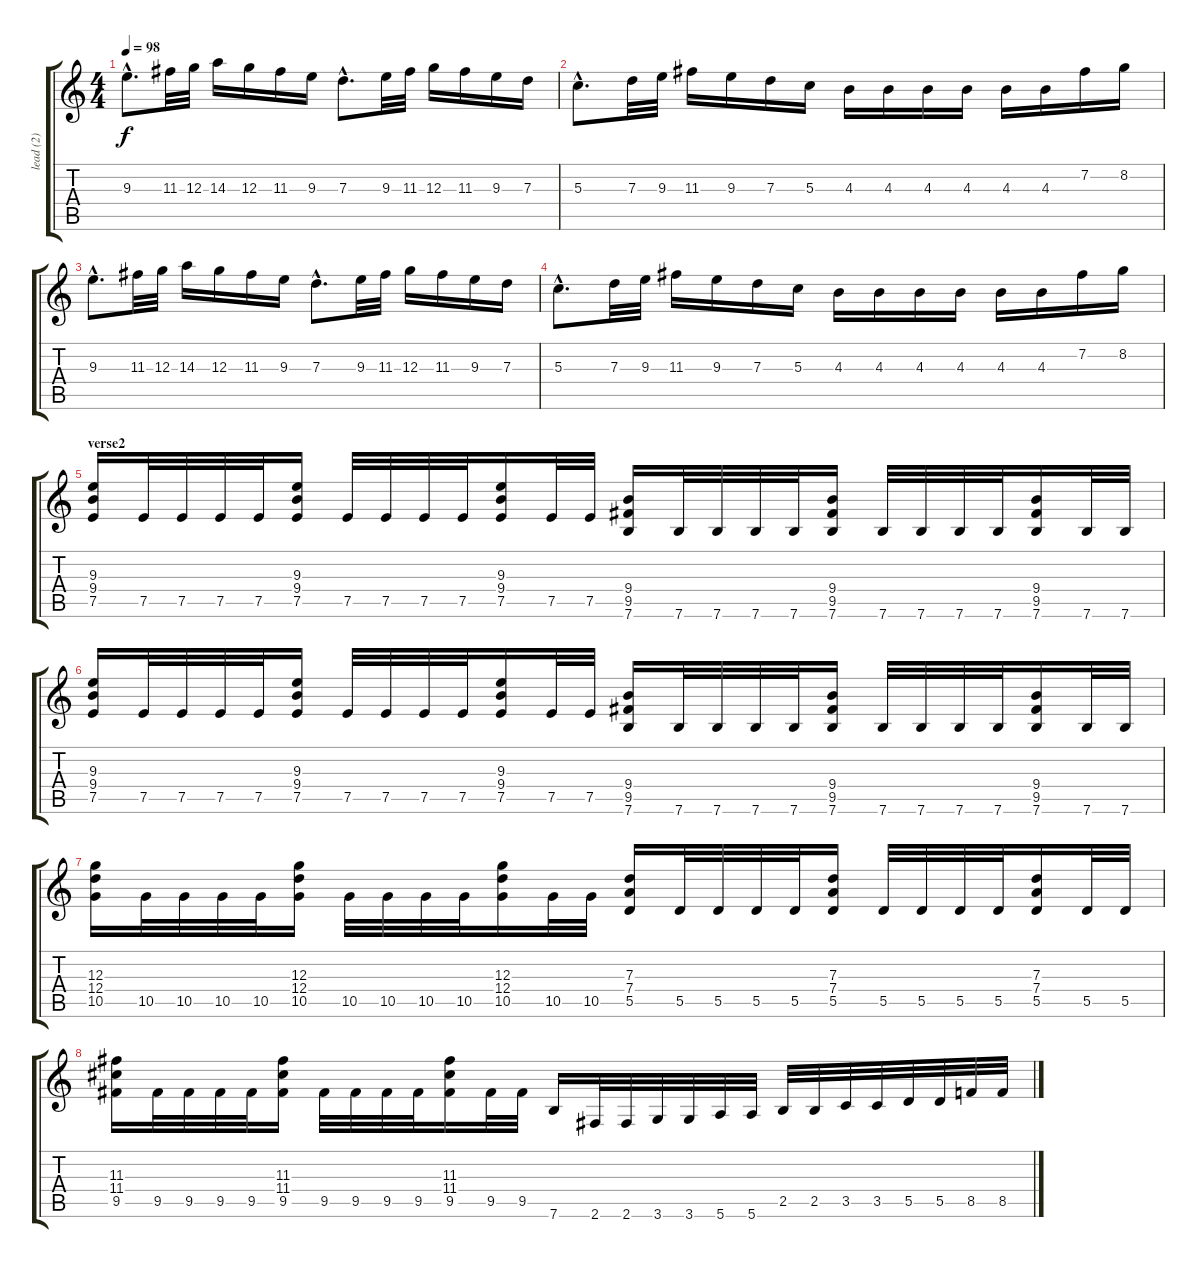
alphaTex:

\track ("lead (2)" "lead (2)") {instrument distortionguitar}
\staff {score tabs}
\tuning (E4 B3 G3 D3 A2 E2) {hide}
\ts (4 4)
\tempo 98
\clef g2
\ks c
9.3{hac}.8{d dy f} 11.3.32 12.3.32 14.3.16 12.3.16 11.3.16 9.3.16 7.3{hac}.8{d} 9.3.32 11.3.32 12.3.16 11.3.16 9.3.16 7.3.16 |
5.3{hac}.8{d} 7.3.32 9.3.32 11.3.16 9.3.16 7.3.16 5.3.16 4.3.16 4.3.16 4.3.16 4.3.16 4.3.16 4.3.16 7.2.16 8.2.16 |
9.3{hac}.8{d} 11.3.32 12.3.32 14.3.16 12.3.16 11.3.16 9.3.16 7.3{hac}.8{d} 9.3.32 11.3.32 12.3.16 11.3.16 9.3.16 7.3.16 |
5.3{hac}.8{d} 7.3.32 9.3.32 11.3.16 9.3.16 7.3.16 5.3.16 4.3.16 4.3.16 4.3.16 4.3.16 4.3.16 4.3.16 7.2.16 8.2.16 |
\section ("" "verse2")
(9.3 9.4 7.5).16 7.5.32 7.5.32 7.5.32 7.5.32 (9.3 9.4 7.5).16 7.5.32 7.5.32 7.5.32 7.5.32 (9.3 9.4 7.5).16 7.5.32 7.5.32 (9.4 9.5 7.6).16 7.6.32 7.6.32 7.6.32 7.6.32 (9.4 9.5 7.6).16 7.6.32 7.6.32 7.6.32 7.6.32 (9.4 9.5 7.6).16 7.6.32 7.6.32 |
(9.3 9.4 7.5).16 7.5.32 7.5.32 7.5.32 7.5.32 (9.3 9.4 7.5).16 7.5.32 7.5.32 7.5.32 7.5.32 (9.3 9.4 7.5).16 7.5.32 7.5.32 (9.4 9.5 7.6).16 7.6.32 7.6.32 7.6.32 7.6.32 (9.4 9.5 7.6).16 7.6.32 7.6.32 7.6.32 7.6.32 (9.4 9.5 7.6).16 7.6.32 7.6.32 |
(12.3 12.4 10.5).16 10.5.32 10.5.32 10.5.32 10.5.32 (12.3 12.4 10.5).16 10.5.32 10.5.32 10.5.32 10.5.32 (12.3 12.4 10.5).16 10.5.32 10.5.32 (7.3 7.4 5.5).16 5.5.32 5.5.32 5.5.32 5.5.32 (7.3 7.4 5.5).16 5.5.32 5.5.32 5.5.32 5.5.32 (7.3 7.4 5.5).16 5.5.32 5.5.32 |
(11.3 11.4 9.5).16 9.5.32 9.5.32 9.5.32 9.5.32 (11.3 11.4 9.5).16 9.5.32 9.5.32 9.5.32 9.5.32 (11.3 11.4 9.5).16 9.5.32 9.5.32 7.6.16 2.6.32 2.6.32 3.6.32 3.6.32 5.6.32 5.6.32 2.5.32 2.5.32 3.5.32 3.5.32 5.5.32 5.5.32 8.5.32 8.5.32
